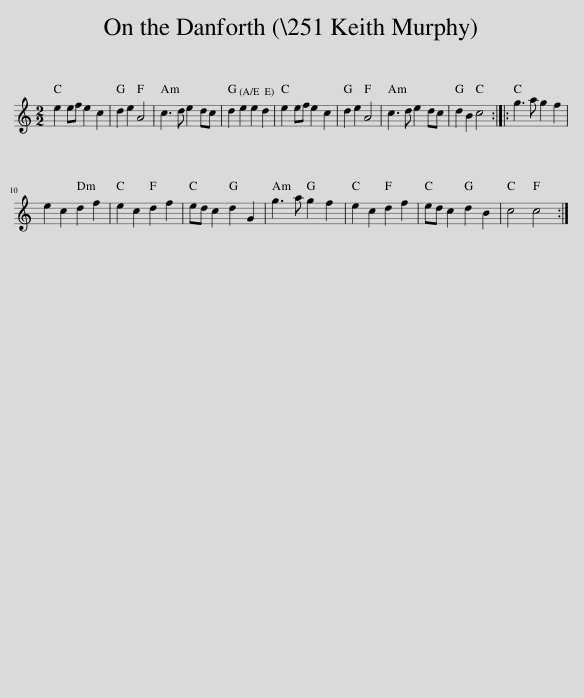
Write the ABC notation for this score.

X:1
L:1/8
M:2/2
I:linebreak $
K:C
V:1 treble
V:1
 e2 ef e2 c2 | d2 e2 A4 | c3 d e2 dc | d2 e2 e2 d2 | e2 ef e2 c2 | %5
 d2 e2 A4 | c3 d e2 dc | d2 B2 c4 :: g3 a g2 f2 |$ e2 c2 d2 f2 | %10
 e2 c2 d2 f2 | ed c2 d2 G2 | g3 a g2 f2 | e2 c2 d2 f2 | ed c2 d2 B2 | %15
 c4 c4 :| %16
